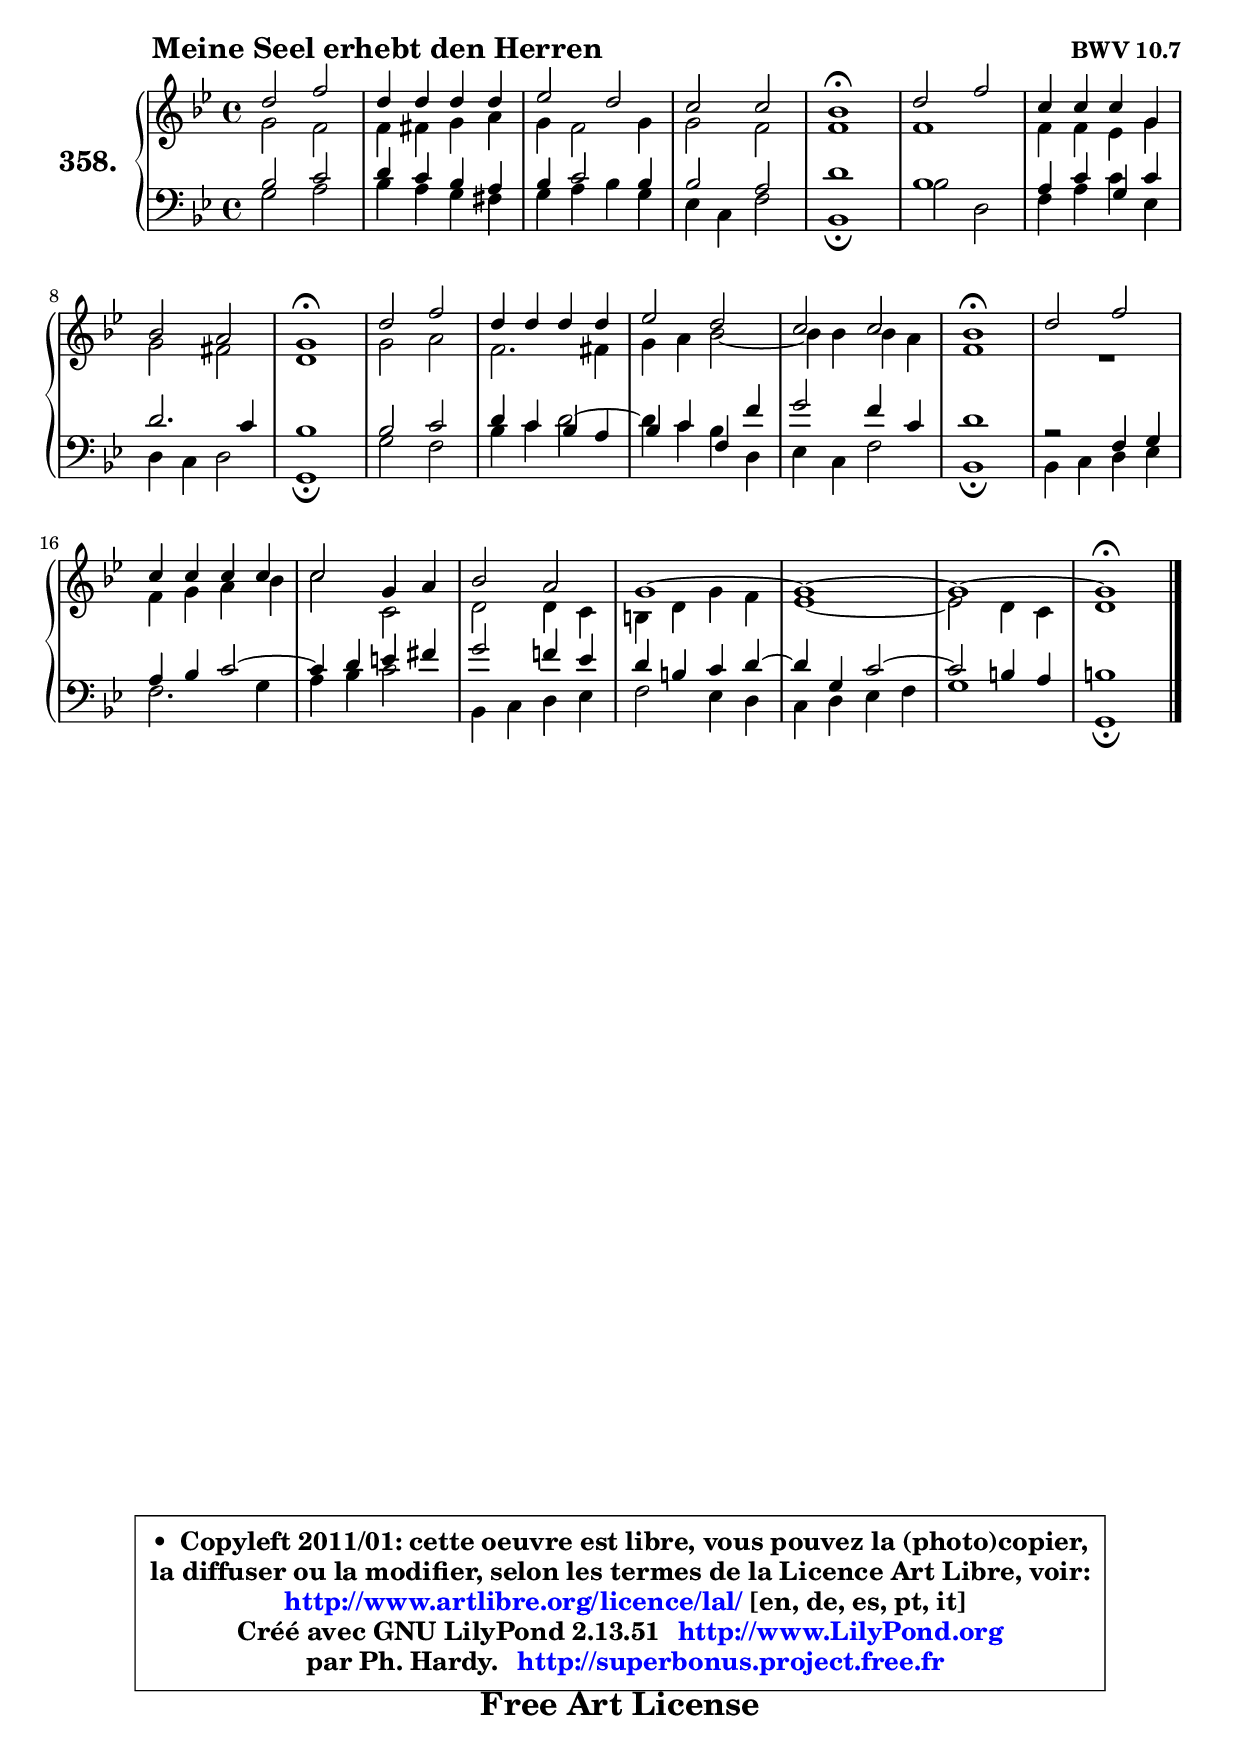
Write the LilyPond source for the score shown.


\version "2.13.51"

    \paper {
%	system-system-spacing #'padding = #0.1
%	score-system-spacing #'padding = #0.1
%	ragged-bottom = ##f
%	ragged-last-bottom = ##f
	}

    \header {
      opus = \markup { \bold "BWV 10.7" }
      piece = \markup { \hspace #9 \fontsize #2 \bold "Meine Seel erhebt den Herren" }
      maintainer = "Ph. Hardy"
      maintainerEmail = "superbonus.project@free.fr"
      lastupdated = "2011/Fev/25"
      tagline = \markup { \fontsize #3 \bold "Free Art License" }
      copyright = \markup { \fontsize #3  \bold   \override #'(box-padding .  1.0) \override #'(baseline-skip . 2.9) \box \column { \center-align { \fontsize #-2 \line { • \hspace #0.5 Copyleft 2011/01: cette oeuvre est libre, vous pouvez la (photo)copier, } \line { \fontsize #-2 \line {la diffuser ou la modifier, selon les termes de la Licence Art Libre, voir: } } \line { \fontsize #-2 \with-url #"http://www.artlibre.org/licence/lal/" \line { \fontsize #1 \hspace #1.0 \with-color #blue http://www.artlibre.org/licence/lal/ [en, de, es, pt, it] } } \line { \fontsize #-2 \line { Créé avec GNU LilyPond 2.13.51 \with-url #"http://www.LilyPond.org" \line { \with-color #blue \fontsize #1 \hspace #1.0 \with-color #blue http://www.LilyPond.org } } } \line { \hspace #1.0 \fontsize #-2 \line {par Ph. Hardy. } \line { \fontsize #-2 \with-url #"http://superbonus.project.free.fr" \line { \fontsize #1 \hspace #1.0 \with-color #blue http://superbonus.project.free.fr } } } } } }

	  }

  guidemidi = {
        R1 |
        R1 |
        R1 |
        R1 |
        \tempo 4 = 64 r1 \tempo 4 = 128 |
        R1 |
        R1 |
        R1 |
        \tempo 4 = 64 r1 \tempo 4 = 128 |
        R1 |
        R1 |
        R1 |
        R1 |
        \tempo 4 = 64 r1 \tempo 4 = 128 |
        R1 |
        R1 |
        R1 |
        R1 |
        R1 |
        R1 |
        R1 |
        \tempo 4 = 64 r1 \tempo 4 = 128 |
	}

  upper = {
	\time 4/4
	\key g \minor
	\clef treble
	\voiceOne
	<< { 
	% SOPRANO
	\set Voice.midiInstrument = "acoustic grand"
	\relative c'' {
        d2 f |
        d4 d d d |
        es2 d |
        c2 c |
        bes1\fermata |
        d2 f |
        c4 c c g |
        bes2 a |
        g1\fermata |
        d'2 f |
        d4 d d d |
        es2 d |
        c2 c |
        bes1\fermata |
        d2 f |
        c4 c c c |
        c2 g4 a |
        bes2 a |
        g1 ~ |
        g1 ~ |
        g1 ~ |
        g1\fermata |
        \bar "|."
	} % fin de relative
	}

	\context Voice="1" { \voiceTwo 
	% ALTO
	\set Voice.midiInstrument = "acoustic grand"
	\relative c'' {
        g2 f |
        f4 fis g a |
        g4 f2 g4 |
        g2 f |
        f1 |
        f1 |
        f4 f es g |
        g2 fis |
        d1 |
        g2 a |
        f2. fis4 |
        g4 a bes2 ~ |
	bes4 bes4 bes a |
        f1 |
        R1 |
        f4 g a bes |
        c2 c, |
        d2 d4 c |
        b4 d g f |
        es1 ~ |
        es2 d4 c |
        d1 |
        \bar "|."
	} % fin de relative
	\oneVoice
	} >>
	}

    lower = {
	\time 4/4
	\key g \minor
	\time 4/4
	\key g \minor
	\clef bass
	\voiceOne
	<< { 
	% TENOR
	\set Voice.midiInstrument = "acoustic grand"
	\relative c' {
        bes2 c |
        d4 c bes a |
        bes4 c2 bes4 |
        bes2 a |
        d1 |
        bes1 |
        a4 c g c |
        d2. c4 |
        bes1 |
        bes2 c |
        d4 c bes4 a |
        bes4 c4 f,4 f' |
        g2 f4 c |
        d1 |
        r2 f,4 g |
        a4 bes c2 ~ |
        c4 d4 e fis |
        g2 f!4 es |
        d4 b c d4 ~ |
        d4 g,4 c2 ~ |
        c2 b4 a |
        b1 |
        \bar "|."
	} % fin de relative
	}
	\context Voice="1" { \voiceTwo 
	% BASS
	\set Voice.midiInstrument = "acoustic grand"
	\relative c' {
        g2 a |
        bes4 a g fis |
        g4 a bes g |
        es4 c f2 |
        bes,1\fermata |
        bes'2 d, |
        f4 a c es, |
        d4 c d2 |
        g,1\fermata |
        g'2 f |
        bes4 c d2 ^~
        d4 c4 bes4 d, |
        es4 c f2 |
        bes,1\fermata |
        bes4 c d es |
        f2. g4 |
        a4 bes c2 |
        bes,4 c d es |
        f2 es4 d |
        c4 d es f |
        g1 |
        g,1\fermata |
        \bar "|."
	} % fin de relative
	\oneVoice
	} >>
	}


    \score { 

	\new PianoStaff <<
	\set PianoStaff.instrumentName = \markup { \bold \huge "358." }
	\new Staff = "upper" \upper
	\new Staff = "lower" \lower
	>>

    \layout {
%	ragged-last = ##f
	   }

         } % fin de score

  \score {
    \unfoldRepeats { << \guidemidi \upper \lower >> }
    \midi {
    \context {
     \Staff
      \remove "Staff_performer"
               }

     \context {
      \Voice
       \consists "Staff_performer"
                }

     \context { 
      \Score
      tempoWholesPerMinute = #(ly:make-moment 128 4)
		}
	    }
	}

